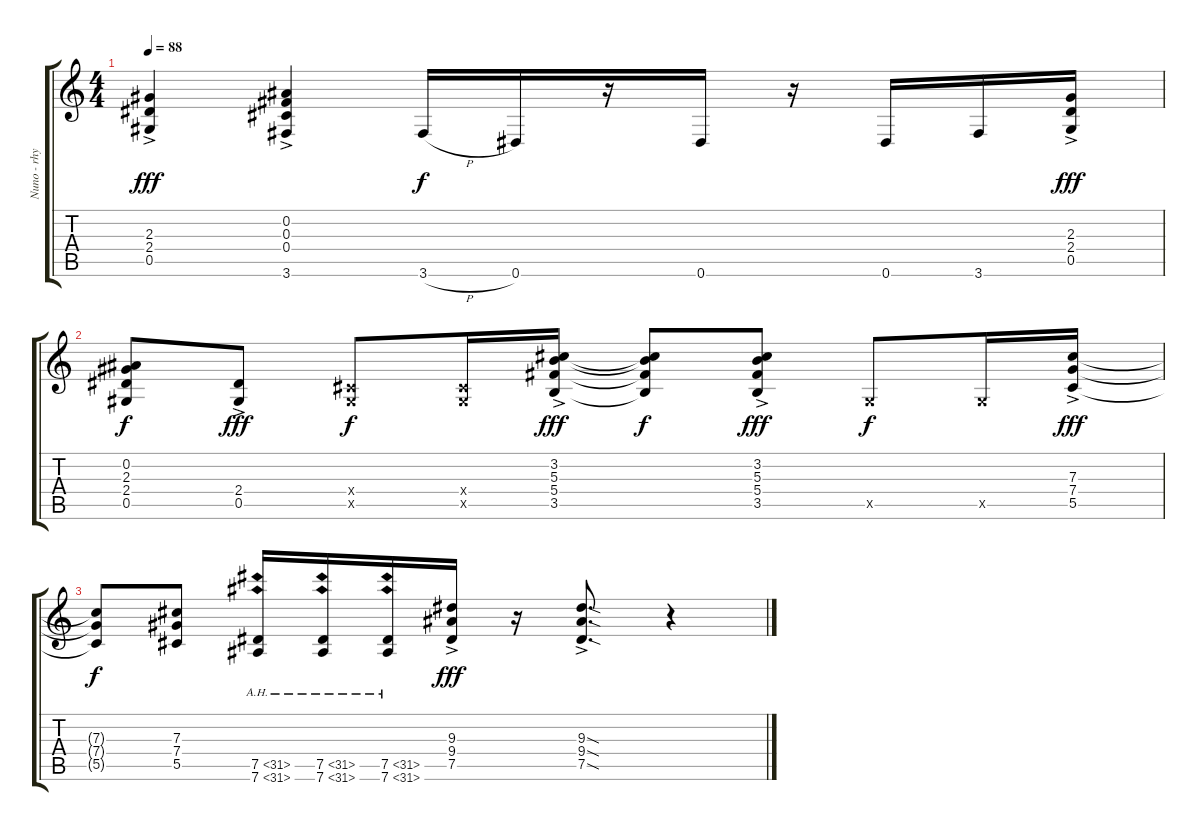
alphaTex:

\track ("Nuno - rhythm" "Nuno - rhy") {instrument distortionguitar}
\staff {score tabs}
\tuning (Eb4 Bb3 Gb3 Db3 Ab2 Eb2) {hide}
\ts (4 4)
\tempo 88
\clef g2
\ks c
(2.3{ac} 2.4{ac} 0.5{ac}).4{dy fff} (0.2{ac} 0.3{ac} 0.4{ac} 3.6{ac}).4 3.6{h}.16{dy f} 0.6.16 r.16 0.6.16 r.16 0.6.16 3.6.16 (2.3{ac} 2.4{ac} 0.5{ac}).16{dy fff} |
(0.2 2.3 2.4 0.5).8{dy f} (2.4{ac} 0.5{ac}).8{dy fff} (0.4{x} 0.5{x}).8{dy f} (0.4{x} 0.5{x}).16 (3.2{ac} 5.3{ac} 5.4{ac} 3.5{ac}).16{dy fff} (3.2{t} 5.3{t} 5.4{t} 3.5{t}).8{dy f} (3.2{ac} 5.3{ac} 5.4{ac} 3.5{ac}).8{dy fff} 0.5{x}.8{dy f} 0.5{x}.16 (7.3{ac} 7.4{ac} 5.5{ac}).16{dy fff} |
(7.3{t} 7.4{t} 5.5{t}).8{dy f} (7.3 7.4 5.5).8 (7.5{ah 24} 7.6{ah 24}).16 (7.5{ah 24} 7.6{ah 24}).16 (7.5{ah 24} 7.6{ah 24}).16 (9.3{ac} 9.4{ac} 7.5{ac}).16{dy fff} r.16 (9.3{sod ac} 9.4{sod ac} 7.5{sod ac}).8{d} r.4
